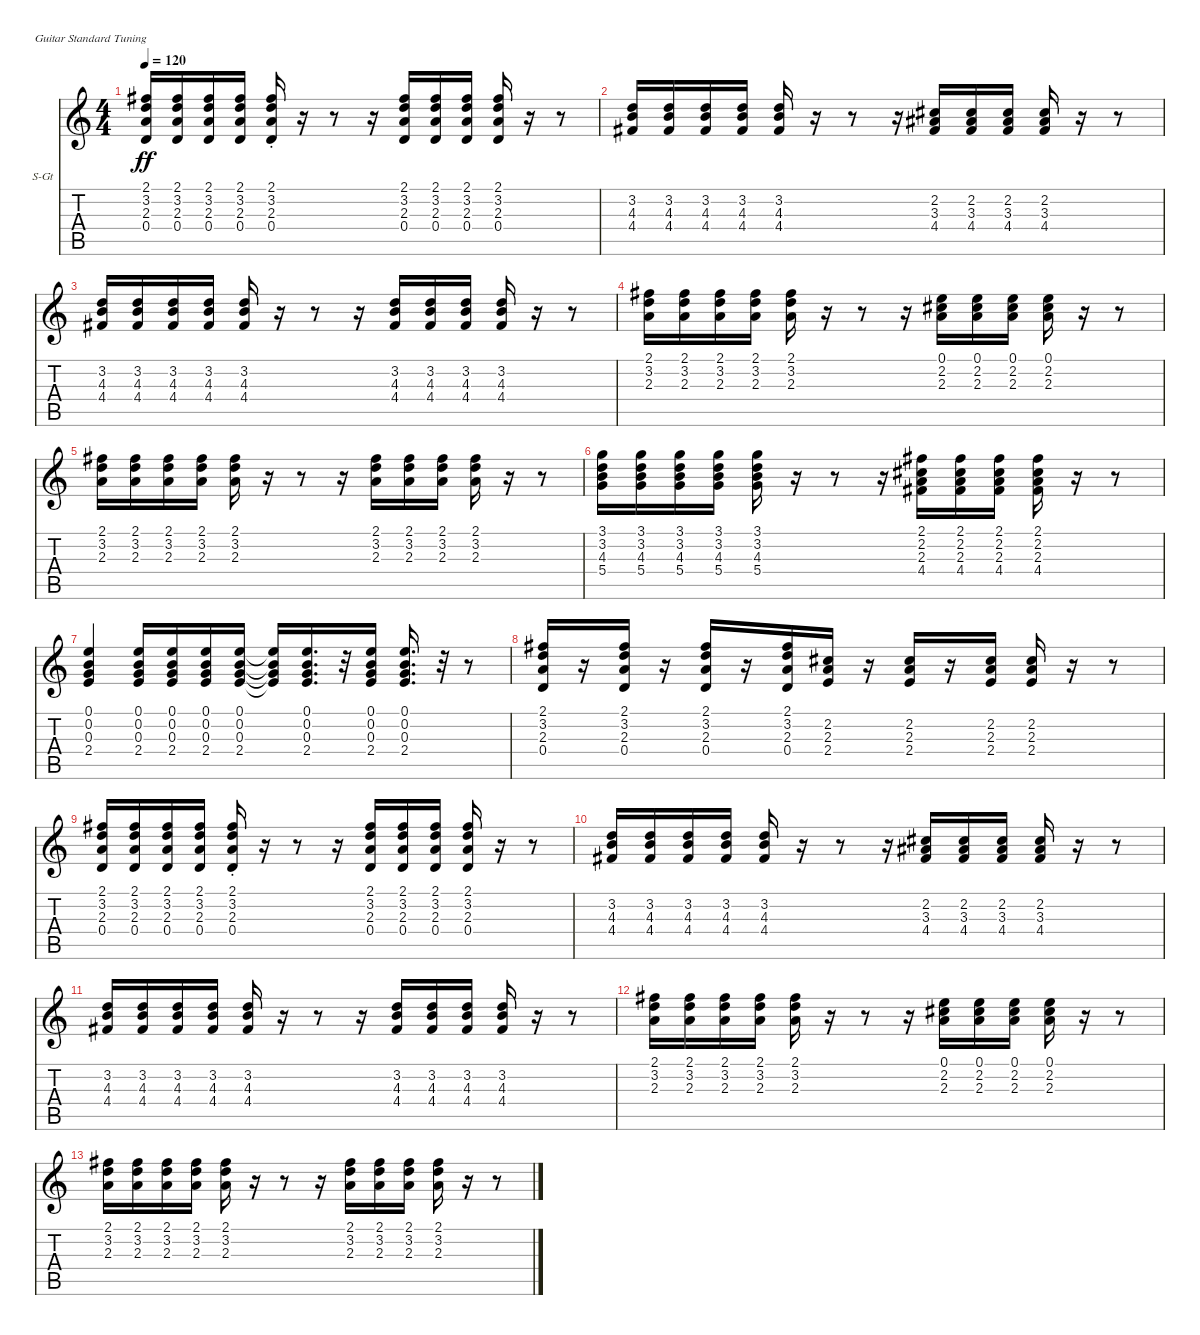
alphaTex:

\defaultSystemsLayout 4
\bracketExtendMode nobrackets
\firstSystemTrackNameOrientation horizontal
\otherSystemsTrackNameOrientation horizontal
\track ("Steel Guitar" "S-Gt") {instrument acousticguitarsteel}
\staff {score tabs}
\tuning (E4 B3 G3 D3 A2 E2)
\ts (4 4)
\tempo 120
\clef g2
\ks c
(0.4 2.3 3.2 2.1).16{dy ff} (0.4 2.3 3.2 2.1).16 (0.4 2.3 3.2 2.1).16 (0.4 2.3 3.2 2.1).16 (0.4{st} 2.3 3.2 2.1).16 r.16 r.8 r.16 (0.4 2.3 3.2 2.1).16 (0.4 2.3 3.2 2.1).16 (0.4 2.3 3.2 2.1).16 (0.4 2.3 3.2 2.1).16 r.16 r.8 |
(4.4 4.3 3.2).16 (4.4 4.3 3.2).16 (4.4 4.3 3.2).16 (4.4 4.3 3.2).16 (4.4 4.3 3.2).16 r.16 r.8 r.16 (4.4 3.3 2.2).16 (4.4 3.3 2.2).16 (4.4 3.3 2.2).16 (4.4 3.3 2.2).16 r.16 r.8 |
(4.4 4.3 3.2).16 (4.4 4.3 3.2).16 (4.4 4.3 3.2).16 (4.4 4.3 3.2).16 (4.4 4.3 3.2).16 r.16 r.8 r.16 (4.4 4.3 3.2).16 (4.4 4.3 3.2).16 (4.4 4.3 3.2).16 (4.4 4.3 3.2).16 r.16 r.8 |
(2.3 3.2 2.1).16 (2.3 3.2 2.1).16 (2.3 3.2 2.1).16 (2.3 3.2 2.1).16 (2.3 3.2 2.1).16 r.16 r.8 r.16 (2.3 2.2 0.1).16 (2.3 2.2 0.1).16 (2.3 2.2 0.1).16 (2.3 2.2 0.1).16 r.16 r.8 |
(2.3 3.2 2.1).16 (2.3 3.2 2.1).16 (2.3 3.2 2.1).16 (2.3 3.2 2.1).16 (2.3 3.2 2.1).16 r.16 r.8 r.16 (2.3 3.2 2.1).16 (2.3 3.2 2.1).16 (2.3 3.2 2.1).16 (2.3 3.2 2.1).16 r.16 r.8 |
(5.4 4.3 3.2 3.1).16 (5.4 4.3 3.2 3.1).16 (5.4 4.3 3.2 3.1).16 (5.4 4.3 3.2 3.1).16 (5.4 4.3 3.2 3.1).16 r.16 r.8 r.16 (4.4 2.3 2.2 2.1).16 (4.4 2.3 2.2 2.1).16 (4.4 2.3 2.2 2.1).16 (4.4 2.3 2.2 2.1).16 r.16 r.8 |
(2.4 0.3 0.2 0.1).4 (2.4 0.3 0.2 0.1).16 (2.4 0.3 0.2 0.1).16 (2.4 0.3 0.2 0.1).16 (2.4 0.3 0.2 0.1).16 (2.4{t} 0.3{t} 0.2{t} 0.1{t}).16 (2.4 0.3 0.2 0.1).16{d} r.32 (2.4 0.3 0.2 0.1).16 (2.4 0.3 0.2 0.1).16{d} r.32 r.8 |
(0.4 2.3 3.2 2.1).16 r.16 (0.4 2.3 3.2 2.1).16 r.16 (0.4 2.3 3.2 2.1).16 r.16 (0.4 2.3 3.2 2.1).16 (2.4 2.3 2.2).16 r.16 (2.4 2.3 2.2).16 r.16 (2.4 2.3 2.2).16 (2.4 2.3 2.2).16 r.16 r.8 |
(0.4 2.3 3.2 2.1).16 (0.4 2.3 3.2 2.1).16 (0.4 2.3 3.2 2.1).16 (0.4 2.3 3.2 2.1).16 (0.4{st} 2.3 3.2 2.1).16 r.16 r.8 r.16 (0.4 2.3 3.2 2.1).16 (0.4 2.3 3.2 2.1).16 (0.4 2.3 3.2 2.1).16 (0.4 2.3 3.2 2.1).16 r.16 r.8 |
(4.4 4.3 3.2).16 (4.4 4.3 3.2).16 (4.4 4.3 3.2).16 (4.4 4.3 3.2).16 (4.4 4.3 3.2).16 r.16 r.8 r.16 (4.4 3.3 2.2).16 (4.4 3.3 2.2).16 (4.4 3.3 2.2).16 (4.4 3.3 2.2).16 r.16 r.8 |
(4.4 4.3 3.2).16 (4.4 4.3 3.2).16 (4.4 4.3 3.2).16 (4.4 4.3 3.2).16 (4.4 4.3 3.2).16 r.16 r.8 r.16 (4.4 4.3 3.2).16 (4.4 4.3 3.2).16 (4.4 4.3 3.2).16 (4.4 4.3 3.2).16 r.16 r.8 |
(2.3 3.2 2.1).16 (2.3 3.2 2.1).16 (2.3 3.2 2.1).16 (2.3 3.2 2.1).16 (2.3 3.2 2.1).16 r.16 r.8 r.16 (2.3 2.2 0.1).16 (2.3 2.2 0.1).16 (2.3 2.2 0.1).16 (2.3 2.2 0.1).16 r.16 r.8 |
(2.3 3.2 2.1).16 (2.3 3.2 2.1).16 (2.3 3.2 2.1).16 (2.3 3.2 2.1).16 (2.3 3.2 2.1).16 r.16 r.8 r.16 (2.3 3.2 2.1).16 (2.3 3.2 2.1).16 (2.3 3.2 2.1).16 (2.3 3.2 2.1).16 r.16 r.8
